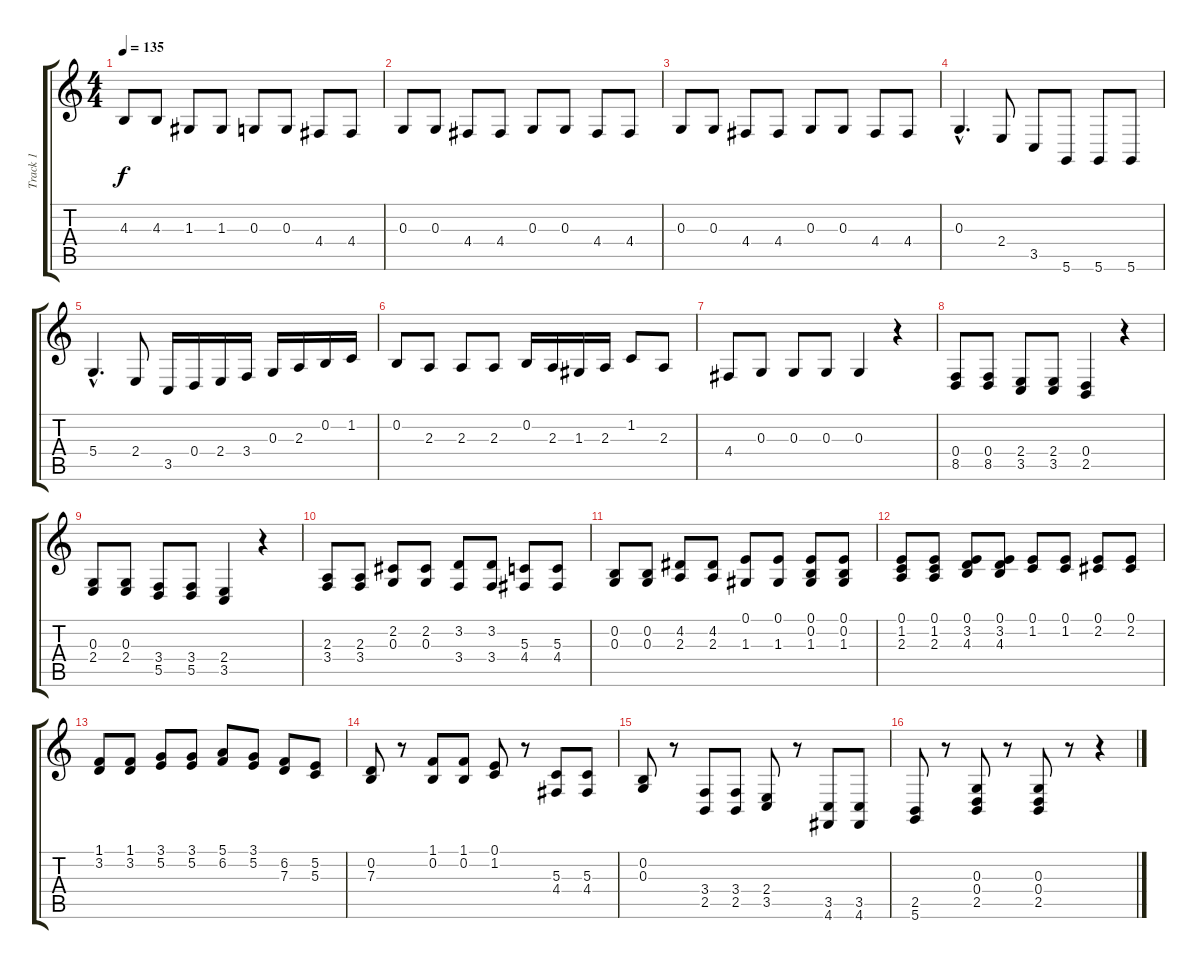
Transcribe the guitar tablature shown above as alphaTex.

\track ("Track 1" "Track 1") {instrument acousticgrandpiano}
\staff {score tabs}
\tuning (E4 B3 G3 D3 A2 D2) {hide}
\ts (4 4)
\tempo 135
\clef g2
\ks c
4.3.8{dy f} 4.3.8 1.3.8 1.3.8 0.3.8 0.3.8 4.4.8 4.4.8 |
0.3.8 0.3.8 4.4.8 4.4.8 0.3.8 0.3.8 4.4.8 4.4.8 |
0.3.8 0.3.8 4.4.8 4.4.8 0.3.8 0.3.8 4.4.8 4.4.8 |
0.3{hac}.4{d} 2.4.8 3.5.8 5.6.8 5.6.8 5.6.8 |
5.4{hac}.4{d} 2.4.8 3.5.16 0.4.16 2.4.16 3.4.16 0.3.16 2.3.16 0.2.16 1.2.16 |
0.2.8 2.3.8 2.3.8 2.3.8 0.2.16 2.3.16 1.3.16 2.3.16 1.2.8 2.3.8 |
4.4.8 0.3.8 0.3.8 0.3.8 0.3.4 r.4 |
(0.4 8.5).8 (0.4 8.5).8 (2.4 3.5).8 (2.4 3.5).8 (0.4 2.5).4 r.4 |
(0.3 2.4).8 (0.3 2.4).8 (3.4 5.5).8 (3.4 5.5).8 (2.4 3.5).4 r.4 |
(2.3 3.4).8 (2.3 3.4).8 (2.2 0.3).8 (2.2 0.3).8 (3.2 3.4).8 (3.2 3.4).8 (5.3 4.4).8 (5.3 4.4).8 |
(0.2 0.3).8 (0.2 0.3).8 (4.2 2.3).8 (4.2 2.3).8 (0.1 1.3).8 (0.1 1.3).8 (0.1 0.2 1.3).8 (0.1 0.2 1.3).8 |
(0.1 1.2 2.3).8 (0.1 1.2 2.3).8 (0.1 3.2 4.3).8 (0.1 3.2 4.3).8 (0.1 1.2).8 (0.1 1.2).8 (0.1 2.2).8 (0.1 2.2).8 |
(1.1 3.2).8 (1.1 3.2).8 (3.1 5.2).8 (3.1 5.2).8 (5.1 6.2).8 (3.1 5.2).8 (6.2 7.3).8 (5.2 5.3).8 |
(0.2 7.3).8 r.8 (1.1 0.2).8 (1.1 0.2).8 (0.1 1.2).8 r.8 (5.3 4.4).8 (5.3 4.4).8 |
(0.2 0.3).8 r.8 (3.4 2.5).8 (3.4 2.5).8 (2.4 3.5).8 r.8 (3.5 4.6).8 (3.5 4.6).8 |
(2.5 5.6).8 r.8 (0.3 0.4 2.5).8 r.8 (0.3 0.4 2.5).8 r.8 r.4
